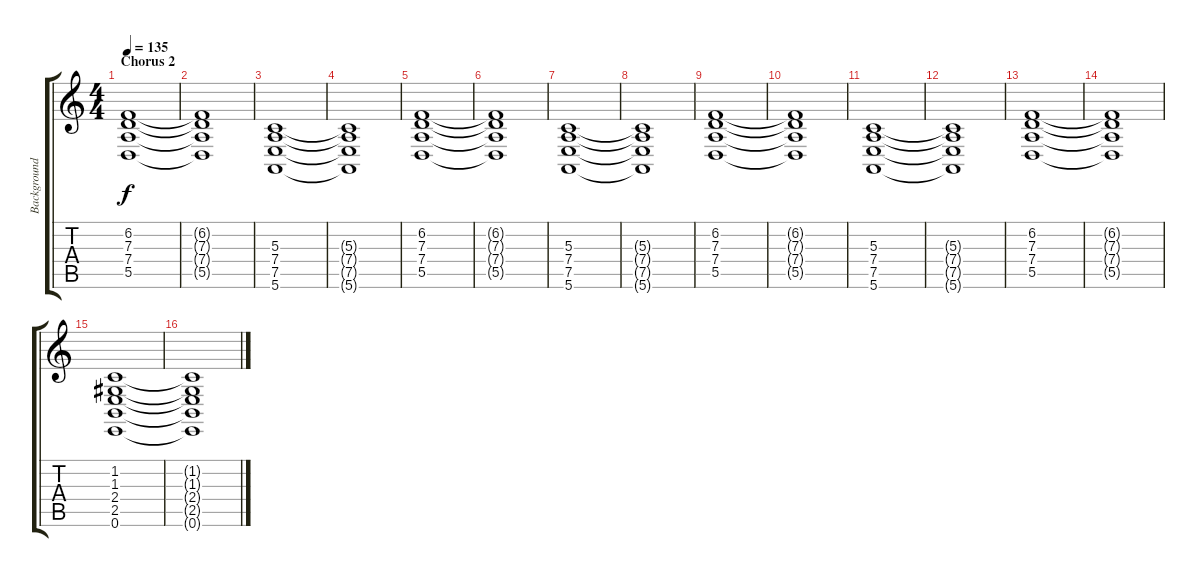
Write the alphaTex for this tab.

\track ("Background" "Background") {instrument pad2warm}
\staff {score tabs}
\tuning (E4 B3 G3 D3 A2 E2) {hide}
\ts (4 4)
\section ("" "Chorus 2")
\tempo 135
\clef g2
\ks c
(6.2 7.3 7.4 5.5).1{dy f} |
(6.2{t} 7.3{t} 7.4{t} 5.5{t}).1 |
(5.3 7.4 7.5 5.6).1 |
(5.3{t} 7.4{t} 7.5{t} 5.6{t}).1 |
(6.2 7.3 7.4 5.5).1 |
(6.2{t} 7.3{t} 7.4{t} 5.5{t}).1 |
(5.3 7.4 7.5 5.6).1 |
(5.3{t} 7.4{t} 7.5{t} 5.6{t}).1 |
(6.2 7.3 7.4 5.5).1 |
(6.2{t} 7.3{t} 7.4{t} 5.5{t}).1 |
(5.3 7.4 7.5 5.6).1 |
(5.3{t} 7.4{t} 7.5{t} 5.6{t}).1 |
(6.2 7.3 7.4 5.5).1 |
(6.2{t} 7.3{t} 7.4{t} 5.5{t}).1 |
(1.2 1.3 2.4 2.5 0.6).1 |
(1.2{t} 1.3{t} 2.4{t} 2.5{t} 0.6{t}).1
